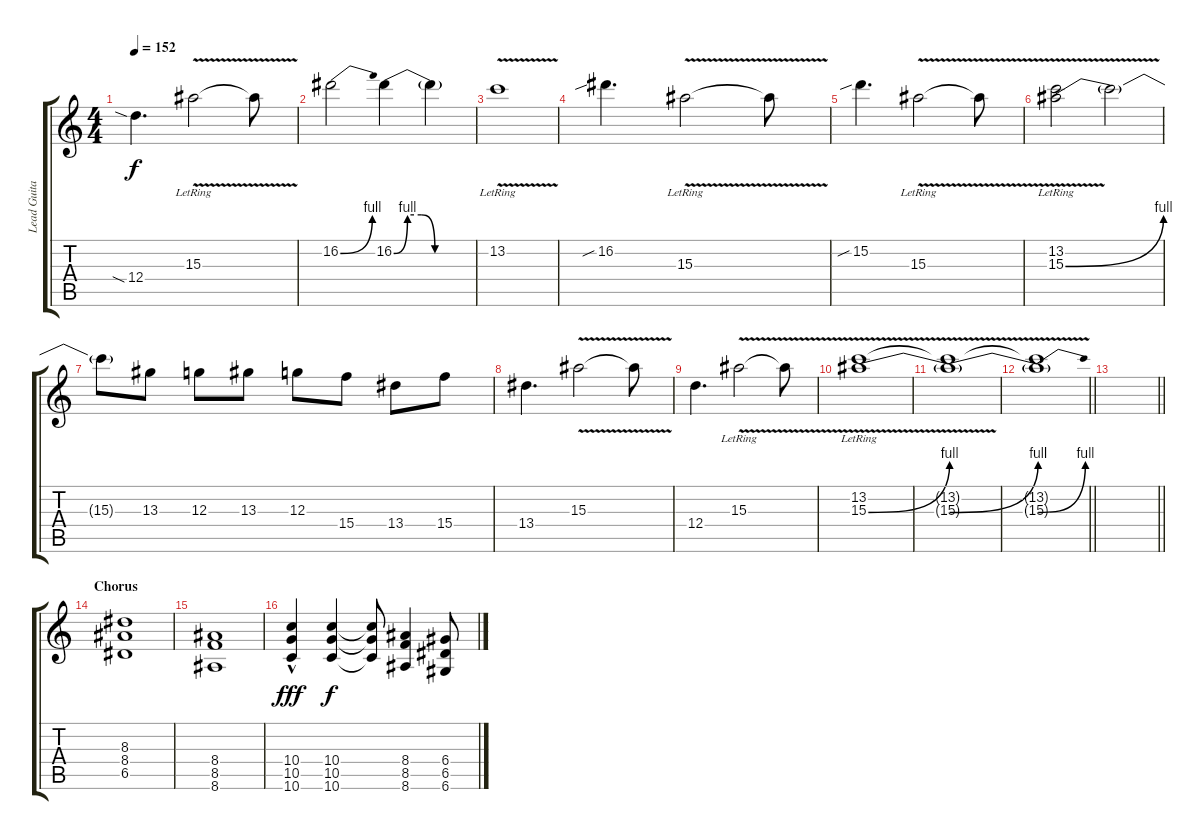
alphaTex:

\track ("Lead Guitar" "Lead Guita") {instrument overdrivenguitar}
\staff {score tabs}
\tuning (E4 B3 G3 D3 A2 D2) {hide}
\ts (4 4)
\tempo 152
\clef g2
\ks c
12.4{sia}.4{d dy f} 15.3{v lr}.2 15.3{t}.8 |
16.2{be (bend 0 0 60 4)}.2 16.2{be (custom 0 0 10 4 20 4 30 0 60 0)}.4 16.2{t}.4 |
13.2{v lr}.1 |
16.2{sib}.4{d} 15.3{v lr}.2 15.3{t}.8 |
15.2{sib}.4{d} 15.3{v lr}.2 15.3{v t}.8 |
(13.2 15.3{be (bend 0 0 60 4) v lr}).2 15.3{t}.2 |
15.3{t}.8 13.3.8 12.3.8 13.3.8 12.3.8 15.4.8 13.4.8 15.4.8 |
13.4.4{d} 15.3{v}.2 15.3{t}.8 |
12.4.4{d} 15.3{v lr}.2 15.3{t}.8 |
(13.2{v lr} 15.3{be (bend 0 0 60 4) v}).1 |
(13.2{t} 15.3{be (bend 0 0 60 4) v t}).1 |
\barLineRight lightlight
(13.2{t} 15.3{be (bend 0 0 60 4) v t}).1 |
\section ("" "")
\barLineRight lightlight
|
\section ("" "Chorus")
(8.3 8.4 6.5).1 |
(8.4 8.5 8.6).1 |
(10.4{hac} 10.5 10.6).4{dy fff} (10.4 10.5 10.6).4{dy f} (10.4{t} 10.5{t} 10.6{t}).8 (8.4 8.5 8.6).4 (6.4 6.5 6.6).8
